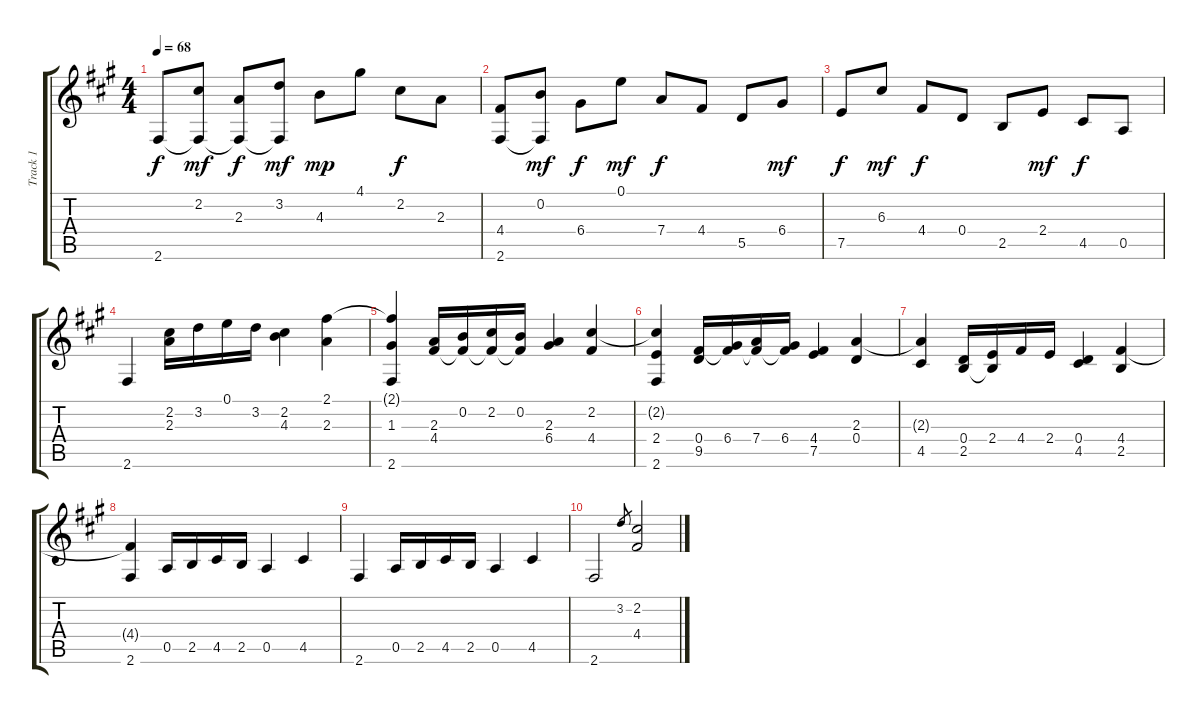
\track ("Track 1" "Track 1") {instrument acousticguitarnylon}
\staff {score tabs}
\tuning (E4 B3 G3 D3 A2 E2) {hide}
\ts (4 4)
\tempo 68
\clef g2
\ks f#minor
2.6.8{dy f} (2.2 2.6{t}).8{dy mf} (2.3 2.6{t}).8{dy f} (3.2 2.6{t}).8{dy mf} 4.3.8{dy mp} 4.1.8 2.2.8{dy f} 2.3.8 |
(4.4 2.6).8 (0.2 2.6{t}).8{dy mf} 6.4.8{dy f} 0.1.8{dy mf} 7.4.8{dy f} 4.4.8 5.5.8 6.4.8{dy mf} |
7.5.8{dy f} 6.3.8{dy mf} 4.4.8{dy f} 0.4.8 2.5.8 2.4.8{dy mf} 4.5.8{dy f} 0.5.8 |
2.6.4 (2.2 2.3).16 3.2.16 0.1.16 3.2.16 (2.2 4.3).4 (2.1 2.3).4 |
(2.1{t} 1.3 2.6).4 (2.3 4.4).16 (0.2 4.4{t}).16 (2.2 4.4{t}).16 (0.2 4.4{t}).16 (2.3 6.4).4 (2.2 4.4).4 |
(2.2{t} 2.4 2.6).4 (0.4 9.5).16 (6.4 9.5{t}).16 (7.4 9.5{t}).16 (6.4 9.5{t}).16 (4.4 7.5).4 (2.3 0.4).4 |
(2.3{t} 4.5).4 (0.4 2.5).16 (2.4 2.5{t}).16 4.4.16 2.4.16 (0.4 4.5).4 (4.4 2.5).4 |
(4.4{t} 2.6).4 0.5.16 2.5.16 4.5.16 2.5.16 0.5.4 4.5.4 |
2.6.4 0.5.16 2.5.16 4.5.16 2.5.16 0.5.4 4.5.4 |
2.6.2 3.2.8{gr} (2.2 4.4).2
